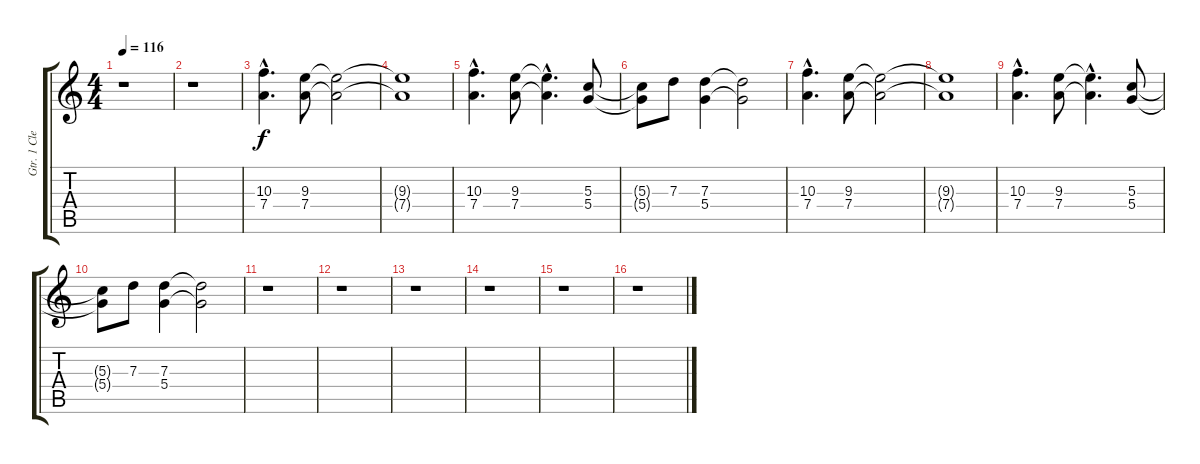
\track ("Gtr. 1 Clean" "Gtr. 1 Cle") {instrument acousticguitarsteel}
\staff {score tabs}
\tuning (E4 B3 G3 D3 A2 E2) {hide}
\ts (4 4)
\tempo 116
\clef g2
\ks c
r.1{dy f instrument acousticguitarsteel} |
r.1 |
(10.3{hac} 7.4{hac}).4{d} (9.3 7.4).8 (9.3{t} 7.4{t}).2 |
(9.3{t} 7.4{t}).1 |
(10.3{hac} 7.4{hac}).4{d} (9.3 7.4).8 (9.3{hac t} 7.4{hac t}).4{d} (5.3 5.4).8 |
(5.3{t} 5.4{t}).8 7.3.8 (7.3 5.4).4 (7.3{t} 5.4{t}).2 |
(10.3{hac} 7.4{hac}).4{d} (9.3 7.4).8 (9.3{t} 7.4{t}).2 |
(9.3{t} 7.4{t}).1 |
(10.3{hac} 7.4{hac}).4{d} (9.3 7.4).8 (9.3{hac t} 7.4{hac t}).4{d} (5.3 5.4).8 |
(5.3{t} 5.4{t}).8 7.3.8 (7.3 5.4).4 (7.3{t} 5.4{t}).2 |
r.1 |
r.1 |
r.1 |
r.1 |
r.1 |
r.1
